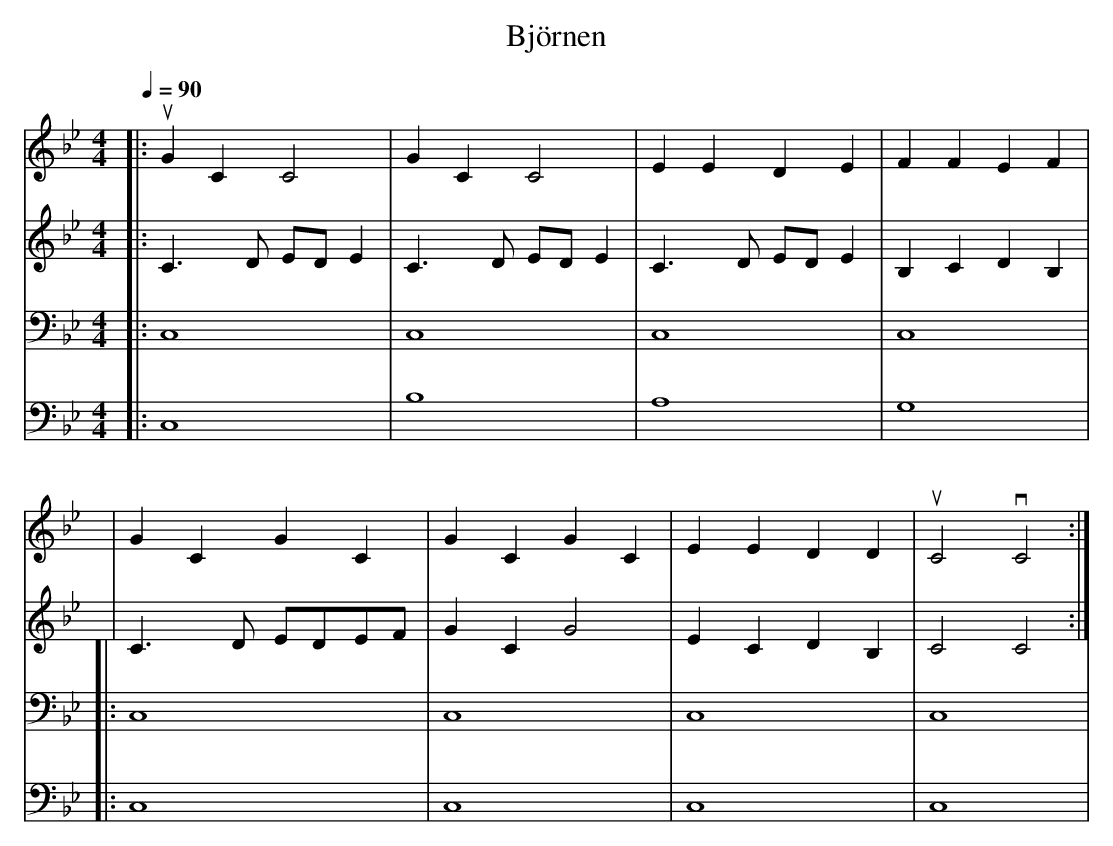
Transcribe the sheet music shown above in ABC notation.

X:1
T: Björnen
M: 4/4
L: 1/4
Q: 90
K: Bb
[V:1] [|: uGC C2 | GC C2 | EE DE | FF EF |
[V:2] [|: C3/2D/2 E/2D/2 E | C3/2D/2 E/2D/2 E | C3/2D/2 E/2D/2 E | B,C DB, |
[V:3] [|: C,4 | C,4 | C,4 | C,4 |
[V:4] [|: C,4 | B,4 | A,4 | G,4 |
[V:1] | GC GC | GC GC | EE DD | uC2 vC2 :|]
[V:2] | C3/2D/2 E/2D/2E/2F/2 | GC G2 | EC DB, | C2 C2 :|]
[V:3] [|: C,4 | C,4 | C,4 | C,4 |
[V:4] [|: C,4 | C,4 | C,4 | C,4 |
